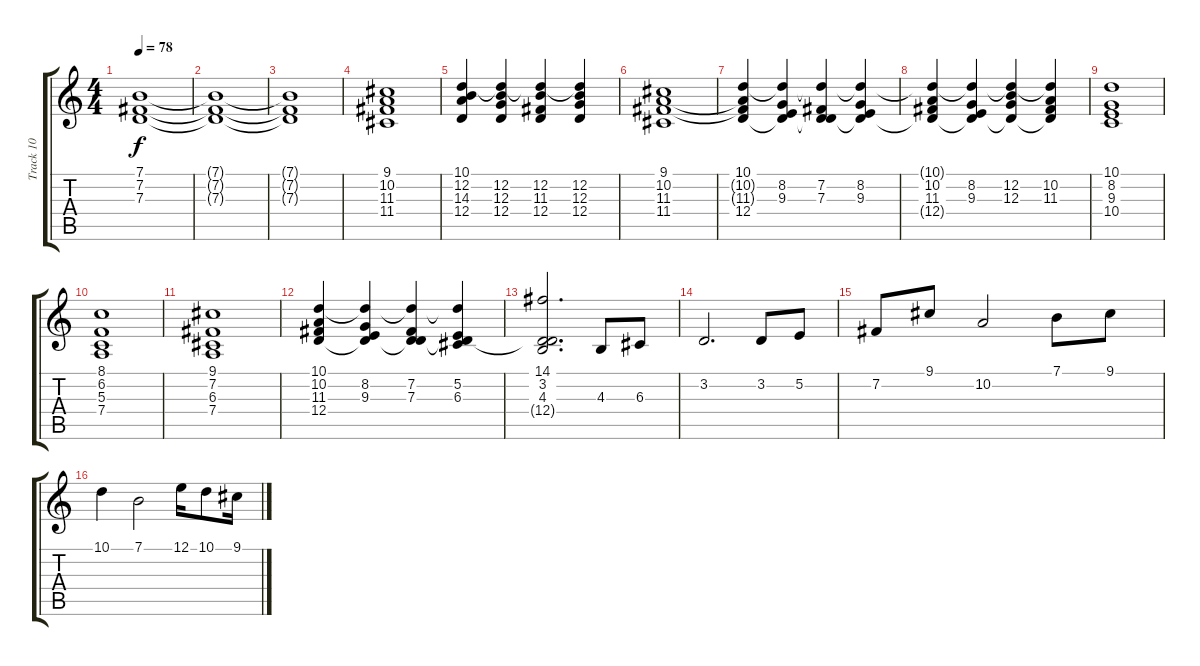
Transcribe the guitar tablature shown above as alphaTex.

\track ("Track 10" "Track 10") {instrument tremolostrings}
\staff {score tabs}
\tuning (E4 B3 G3 D3 A2 E2) {hide}
\ts (4 4)
\tempo 78
\clef g2
\ks c
(7.1{t} 7.2{t} 7.3{t}).1{dy f} |
(7.1{t} 7.2{t} 7.3{t}).1 |
(7.1{t} 7.2{t} 7.3{t}).1{volume 3} |
(9.1 10.2 11.3 11.4).1{volume 13} |
(10.1 12.2 14.3 12.4).4 (10.1{t} 12.2 12.3 12.4).4 (10.1{t} 12.2 11.3 12.4).4 (10.1{t} 12.2 12.3 12.4).4 |
(9.1 10.2 11.3 11.4).1 |
(10.1 10.2{t} 11.3{t} 12.4).4 (10.1{t} 8.2 9.3 12.4{t}).4 (10.1{t} 7.2 7.3 12.4{t}).4 (10.1{t} 8.2 9.3 12.4{t}).4 |
(10.1{t} 10.2 11.3 12.4{t}).4 (10.1{t} 8.2 9.3 12.4{t}).4 (10.1{t} 12.2 12.3 12.4{t}).4 (10.1{t} 10.2 11.3 12.4{t}).4 |
(10.1 8.2 9.3 10.4).1 |
(8.1 6.2 5.3 7.4).1 |
(9.1 7.2 6.3 7.4).1 |
(10.1 10.2 11.3 12.4).4 (10.1{t} 8.2 9.3 12.4{t}).4 (10.1{t} 7.2 7.3 12.4{t}).4 (10.1{t} 5.2 6.3 12.4{t}).4 |
(14.1 3.2 4.3 12.4{t}).2{d} 4.3.8 6.3.8 |
3.2.2{d} 3.2.8 5.2.8 |
7.2.8 9.1.8 10.2.2 7.1.8 9.1.8 |
10.1.4 7.1.2 12.1.16 10.1.8 9.1.16
